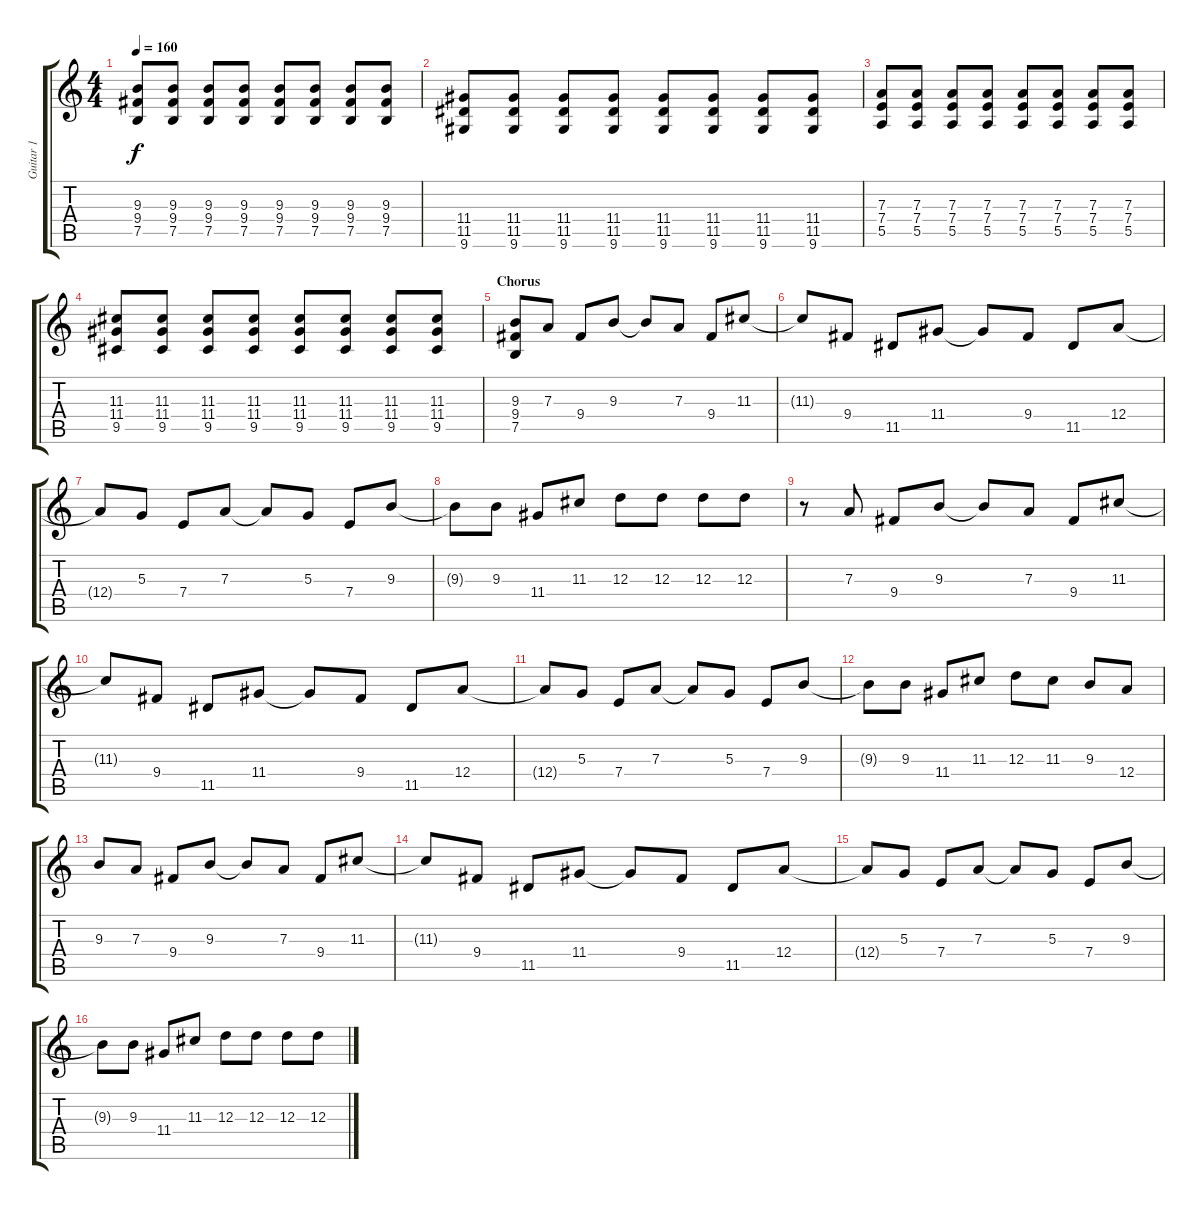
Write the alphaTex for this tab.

\track ("Guitar 1" "Guitar 1") {instrument distortionguitar}
\staff {score tabs}
\tuning (B3 Gb3 D3 A2 E2 B1) {hide}
\ts (4 4)
\tempo 160
\clef g2
\ks c
(9.3 9.4 7.5).8{dy f} (9.3 9.4 7.5).8 (9.3 9.4 7.5).8 (9.3 9.4 7.5).8 (9.3 9.4 7.5).8 (9.3 9.4 7.5).8 (9.3 9.4 7.5).8 (9.3 9.4 7.5).8 |
(11.4 11.5 9.6).8 (11.4 11.5 9.6).8 (11.4 11.5 9.6).8 (11.4 11.5 9.6).8 (11.4 11.5 9.6).8 (11.4 11.5 9.6).8 (11.4 11.5 9.6).8 (11.4 11.5 9.6).8 |
(7.3 7.4 5.5).8 (7.3 7.4 5.5).8 (7.3 7.4 5.5).8 (7.3 7.4 5.5).8 (7.3 7.4 5.5).8 (7.3 7.4 5.5).8 (7.3 7.4 5.5).8 (7.3 7.4 5.5).8 |
(11.3 11.4 9.5).8 (11.3 11.4 9.5).8 (11.3 11.4 9.5).8 (11.3 11.4 9.5).8 (11.3 11.4 9.5).8 (11.3 11.4 9.5).8 (11.3 11.4 9.5).8 (11.3 11.4 9.5).8 |
\section ("" "Chorus")
(9.3 9.4 7.5).8 7.3.8 9.4.8 9.3.8 9.3{t}.8 7.3.8 9.4.8 11.3.8 |
11.3{t}.8 9.4.8 11.5.8 11.4.8 11.4{t}.8 9.4.8 11.5.8 12.4.8 |
12.4{t}.8 5.3.8 7.4.8 7.3.8 7.3{t}.8 5.3.8 7.4.8 9.3.8 |
9.3{t}.8 9.3.8 11.4.8 11.3.8 12.3.8 12.3.8 12.3.8 12.3.8 |
r.8 7.3.8 9.4.8 9.3.8 9.3{t}.8 7.3.8 9.4.8 11.3.8 |
11.3{t}.8 9.4.8 11.5.8 11.4.8 11.4{t}.8 9.4.8 11.5.8 12.4.8 |
12.4{t}.8 5.3.8 7.4.8 7.3.8 7.3{t}.8 5.3.8 7.4.8 9.3.8 |
9.3{t}.8 9.3.8 11.4.8 11.3.8 12.3.8 11.3.8 9.3.8 12.4.8 |
9.3.8 7.3.8 9.4.8 9.3.8 9.3{t}.8 7.3.8 9.4.8 11.3.8 |
11.3{t}.8 9.4.8 11.5.8 11.4.8 11.4{t}.8 9.4.8 11.5.8 12.4.8 |
12.4{t}.8 5.3.8 7.4.8 7.3.8 7.3{t}.8 5.3.8 7.4.8 9.3.8 |
9.3{t}.8 9.3.8 11.4.8 11.3.8 12.3.8 12.3.8 12.3.8 12.3.8
